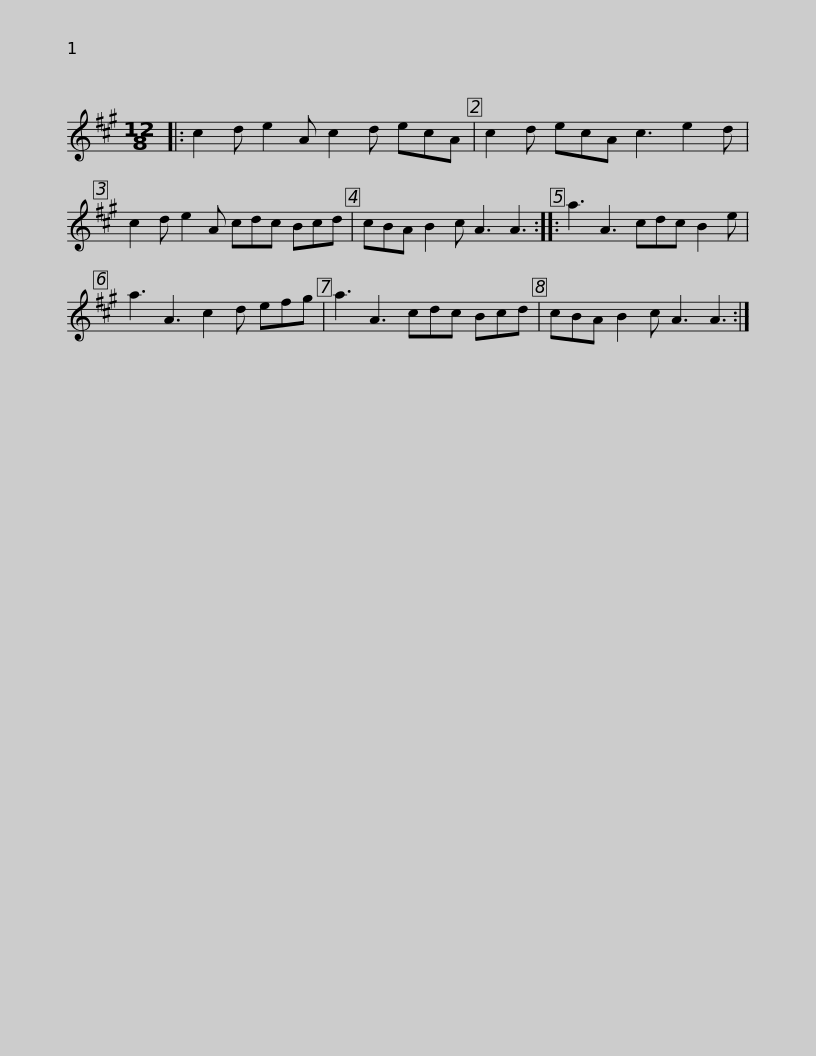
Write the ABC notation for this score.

X:1
L:1/8
M:12/8
I:linebreak $
K:A
V:1 treble
V:1
|: c2 d e2 A c2 d ecA | c2 d ecA c3 e2 d | c2 d e2 A cdc Bcd | cBA B2 c A3 A3 ::$ a3 A3 cdc B2 e | %5
 a3 A3 c2 d efg | a3 A3 cdc Bcd | cBA B2 c A3 A3 :| %8
